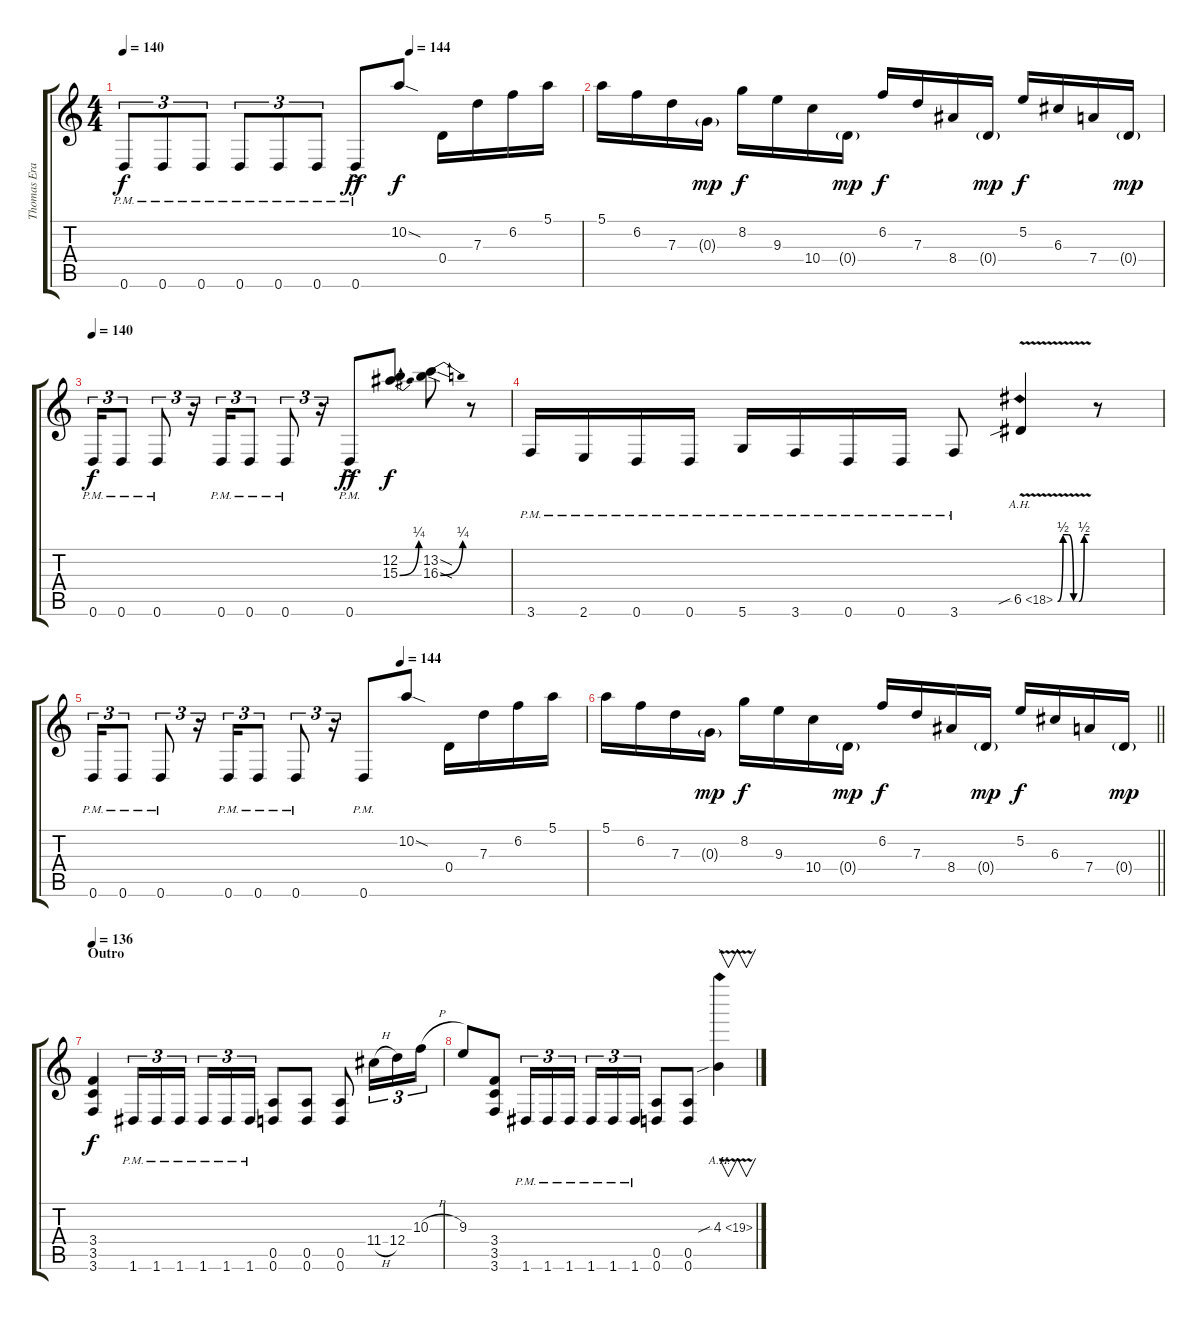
\track ("Thomas Erak" "Thomas Era") {instrument distortionguitar}
\staff {score tabs}
\tuning (E4 B3 G3 D3 A2 D2) {hide}
\ts (4 4)
\tempo 140
\tempo (144 0.625)
\clef g2
\ks c
0.6{pm}.8{tu (3 2) dy f} 0.6{pm}.8{tu (3 2)} 0.6{pm}.8{tu (3 2)} 0.6{pm}.8{tu (3 2)} 0.6{pm}.8{tu (3 2)} 0.6{pm}.8{tu (3 2)} 0.6{ac pm}.8{dy ff} 10.2{sod}.8{dy f} 0.4.16 7.3.16 6.2.16 5.1.16 |
5.1.16 6.2.16 7.3.16 0.3{g}.16{dy mp} 8.2.16{dy f} 9.3.16 10.4.16 0.4{g}.16{dy mp} 6.2.16{dy f} 7.3.16 8.4.16 0.4{g}.16{dy mp} 5.2.16{dy f} 6.3.16 7.4.16 0.4{g}.16{dy mp} |
\tempo 140
0.6{pm}.16{tu (3 2) dy f} 0.6{pm}.8{tu (3 2)} 0.6{pm}.8{tu (3 2)} r.16{tu (3 2)} 0.6{pm}.16{tu (3 2)} 0.6{pm}.8{tu (3 2)} 0.6{pm}.8{tu (3 2)} r.16{tu (3 2)} 0.6{ac pm}.8{dy ff} (12.2 15.3{be (bend 0 0 60 1)}).8{dy f} (13.2{sod} 16.3{be (bend 0 0 60 1) sod}).8 r.8 |
3.6{pm}.16 2.6{pm}.16 0.6{pm}.16 0.6{pm}.16 5.6{pm}.16 3.6{pm}.16 0.6{pm}.16 0.6{pm}.16 3.6{pm}.8 6.5{be (custom 0 0 10 2 20 2 30 0 40 0 50 2 60 2) ah 12 v sib}.4 r.8 |
\tempo (144 0.625)
0.6{pm}.16{tu (3 2)} 0.6{pm}.8{tu (3 2)} 0.6{pm}.8{tu (3 2)} r.16{tu (3 2)} 0.6{pm}.16{tu (3 2)} 0.6{pm}.8{tu (3 2)} 0.6{pm}.8{tu (3 2)} r.16{tu (3 2)} 0.6{pm}.8 10.2{sod}.8 0.4.16 7.3.16 6.2.16 5.1.16 |
\barLineRight lightlight
5.1.16 6.2.16 7.3.16 0.3{g}.16{dy mp} 8.2.16{dy f} 9.3.16 10.4.16 0.4{g}.16{dy mp} 6.2.16{dy f} 7.3.16 8.4.16 0.4{g}.16{dy mp} 5.2.16{dy f} 6.3.16 7.4.16 0.4{g}.16{dy mp} |
\section ("" "Outro")
\tempo 136
(3.4 3.5 3.6).4{dy f} 1.6{pm}.16{tu (3 2)} 1.6{pm}.16{tu (3 2)} 1.6{pm}.16{tu (3 2) beam splitsecondary} 1.6{pm}.16{tu (3 2)} 1.6{pm}.16{tu (3 2)} 1.6{pm}.16{tu (3 2)} (0.5 0.6).8 (0.5 0.6).8 (0.5 0.6).8 11.4{h}.16{tu (3 2)} 12.4.16{tu (3 2)} 10.3{h}.16{tu (3 2)} |
9.3.8 (3.4 3.5 3.6).8 1.6{pm}.16{tu (3 2)} 1.6{pm}.16{tu (3 2)} 1.6{pm}.16{tu (3 2) beam splitsecondary} 1.6{pm}.16{tu (3 2)} 1.6{pm}.16{tu (3 2)} 1.6{pm}.16{tu (3 2)} (0.5 0.6).8 (0.5 0.6).8 4.3{ah 15 v sib}.4{v}
